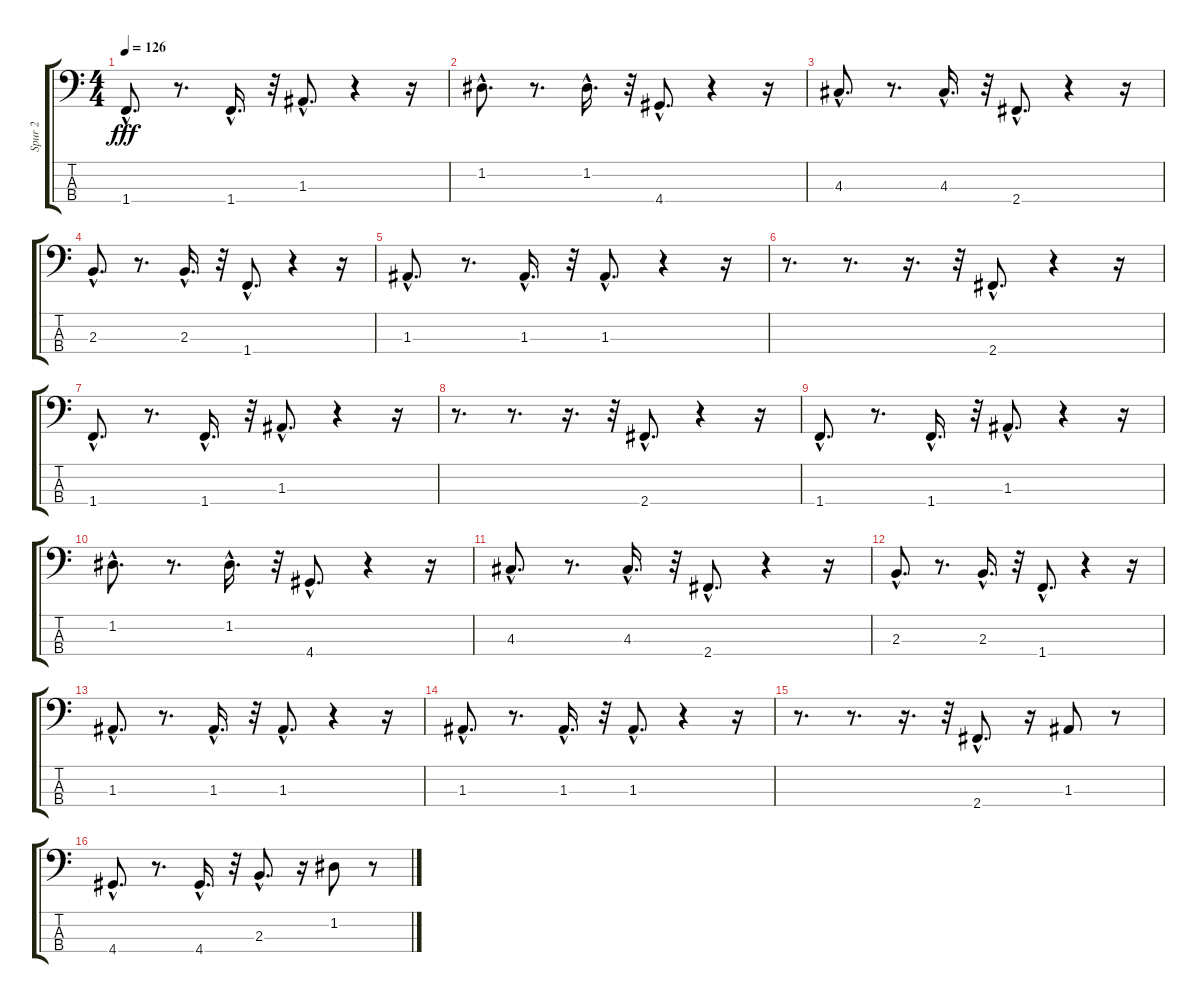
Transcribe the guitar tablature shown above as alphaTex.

\track ("Spur 2" "Spur 2") {instrument electricbassfinger}
\staff {score tabs}
\tuning (G2 D2 A1 E1) {hide}
\ts (4 4)
\tempo 126
\clef f4
\ks c
1.4{hac}.8{d dy fff} r.8{d} 1.4{hac}.16{d} r.32 1.3{hac}.8{d} r.4 r.16 |
1.2{hac}.8{d} r.8{d} 1.2{hac}.16{d} r.32 4.4{hac}.8{d} r.4 r.16 |
4.3{hac}.8{d} r.8{d} 4.3{hac}.16{d} r.32 2.4{hac}.8{d} r.4 r.16 |
2.3{hac}.8{d} r.8{d} 2.3{hac}.16{d} r.32 1.4{hac}.8{d} r.4 r.16 |
1.3{hac}.8{d} r.8{d} 1.3{hac}.16{d} r.32 1.3{hac}.8{d} r.4 r.16 |
r.8{d} r.8{d} r.16{d} r.32 2.4{hac}.8{d} r.4 r.16 |
1.4{hac}.8{d} r.8{d} 1.4{hac}.16{d} r.32 1.3{hac}.8{d} r.4 r.16 |
r.8{d} r.8{d} r.16{d} r.32 2.4{hac}.8{d} r.4 r.16 |
1.4{hac}.8{d} r.8{d} 1.4{hac}.16{d} r.32 1.3{hac}.8{d} r.4 r.16 |
1.2{hac}.8{d} r.8{d} 1.2{hac}.16{d} r.32 4.4{hac}.8{d} r.4 r.16 |
4.3{hac}.8{d} r.8{d} 4.3{hac}.16{d} r.32 2.4{hac}.8{d} r.4 r.16 |
2.3{hac}.8{d} r.8{d} 2.3{hac}.16{d} r.32 1.4{hac}.8{d} r.4 r.16 |
1.3{hac}.8{d} r.8{d} 1.3{hac}.16{d} r.32 1.3{hac}.8{d} r.4 r.16 |
1.3{hac}.8{d} r.8{d} 1.3{hac}.16{d} r.32 1.3{hac}.8{d} r.4 r.16 |
r.8{d} r.8{d} r.16{d} r.32 2.4{hac}.8{d} r.16 1.3.8 r.8 |
4.4{hac}.8{d} r.8{d} 4.4{hac}.16{d} r.32 2.3{hac}.8{d} r.16 1.2.8 r.8
